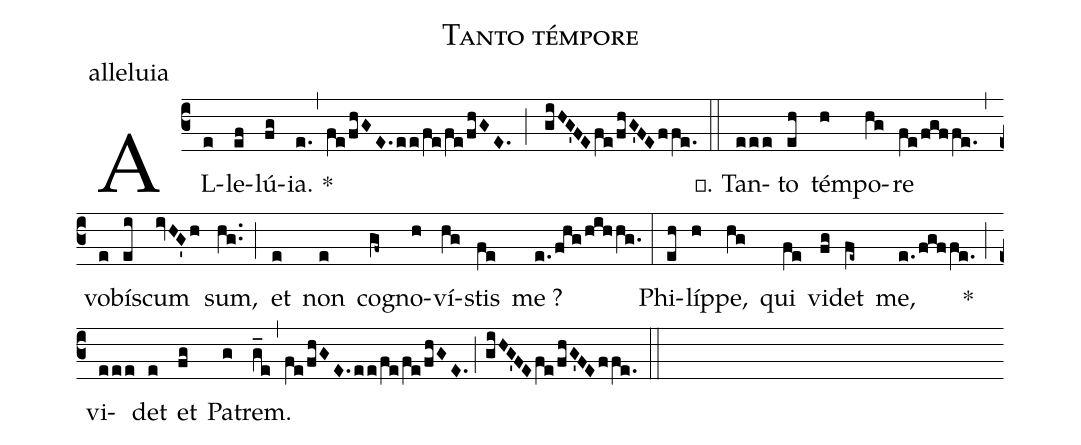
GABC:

name:Tanto témpore;
office-part:alleluia;
%%
(c3) AL(e)le(ef)lú(fg)ia. *(e.,fe/fhGE.ee/fe/fe/fhGE.;giHG'FEfe/fhG'FEffe.) (::)

℣. Tan(eee)to(eh) tém(h)po(hg)re(fe/fgffe.) (,)
vo(e)bís(ei)cum(ivHG'h) sum,(hg..) (;)
et(e) non(e) co(gf~)gno(h)ví(hg)stis(fe) me ?(e./fhg/hihhg.) (:)
Phi(eh)líp(h)pe,(hg) qui(fe) vi(fg)det(fe~) me,(e./fgffe.) *(;)
vi(eee)det(e) et(fg) Pa(g)trem.(g_e,fe/fhGE.ee/fe/fe/fhGE.;giHG'FE/fe/fhG'FEffe.) (::)
